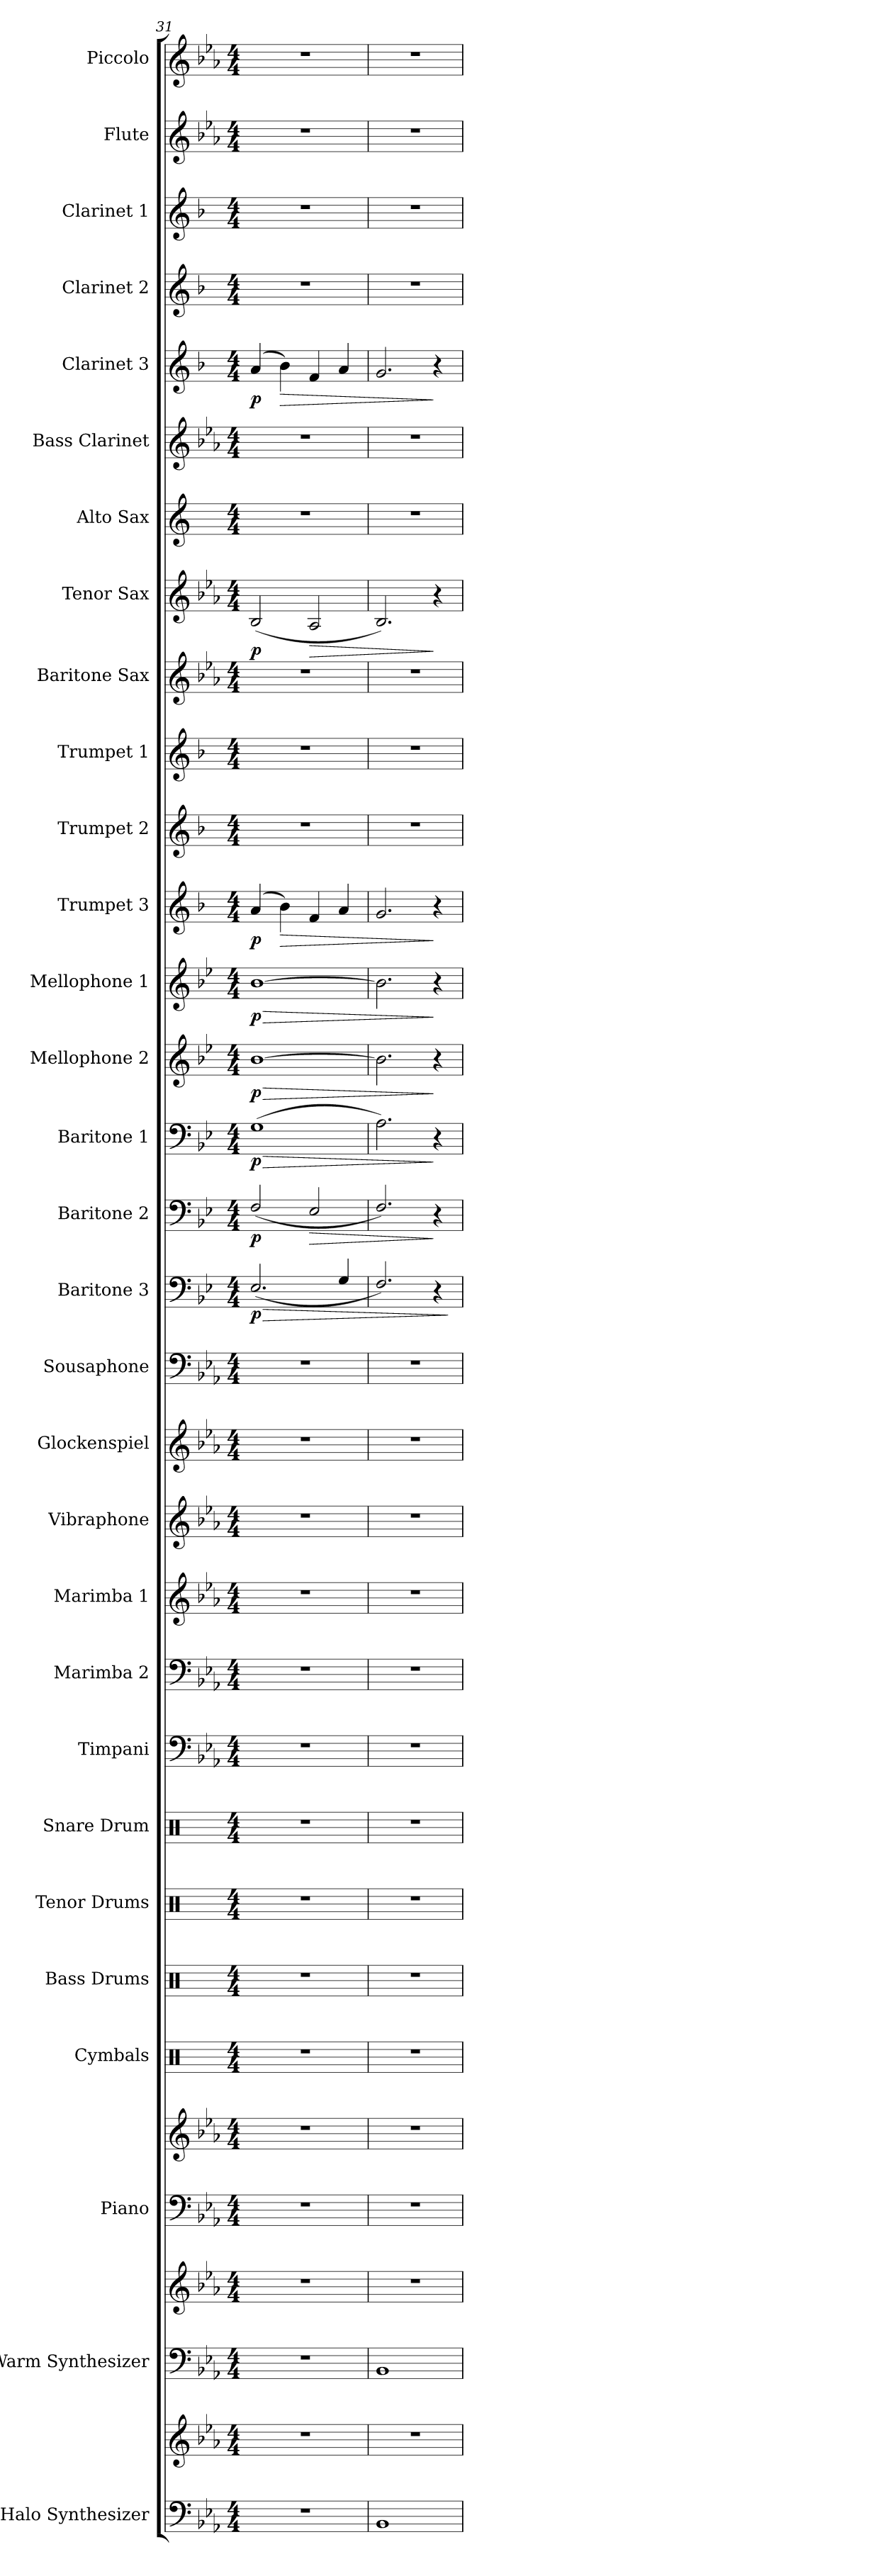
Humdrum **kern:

**kern	**kern	**kern	**kern	**kern	**kern	**kern	**kern	**kern	**kern	**kern	**kern	**kern	**kern	**kern	**kern	**kern	**dynam	**kern	**dynam	**kern	**dynam	**kern	**dynam	**kern	**dynam	**kern	**dynam	**kern	**kern	**kern	**kern	**dynam	**kern	**kern	**kern	**dynam	**kern	**kern	**kern	**kern
*part30	*part30	*part29	*part29	*part28	*part28	*part27	*part26	*part25	*part24	*part23	*part22	*part21	*part20	*part19	*part18	*part17	*part17	*part16	*part16	*part15	*part15	*part14	*part14	*part13	*part13	*part12	*part12	*part11	*part10	*part9	*part8	*part8	*part7	*part6	*part5	*part5	*part4	*part3	*part2	*part1
*staff33	*staff32	*staff31	*staff30	*staff29	*staff28	*staff27	*staff26	*staff25	*staff24	*staff23	*staff22	*staff21	*staff20	*staff19	*staff18	*staff17	*staff17	*staff16	*staff16	*staff15	*staff15	*staff14	*staff14	*staff13	*staff13	*staff12	*staff12	*staff11	*staff10	*staff9	*staff8	*staff8	*staff7	*staff6	*staff5	*staff5	*staff4	*staff3	*staff2	*staff1
*I"Halo Synthesizer	*	*I"Warm Synthesizer	*	*I"Piano	*	*I"Cymbals	*I"Bass Drums	*I"Tenor Drums	*I"Snare Drum	*I"Timpani	*I"Marimba 2	*I"Marimba 1	*I"Vibraphone	*I"Glockenspiel	*I"Sousaphone	*I"Baritone 3	*	*I"Baritone 2	*	*I"Baritone 1	*	*I"Mellophone 2	*	*I"Mellophone 1	*	*I"Trumpet 3	*	*I"Trumpet 2	*I"Trumpet 1	*I"Baritone Sax	*I"Tenor Sax	*	*I"Alto Sax	*I"Bass Clarinet	*I"Clarinet 3	*	*I"Clarinet 2	*I"Clarinet 1	*I"Flute	*I"Piccolo
*I'Synth. 2	*	*I'Synth. 1	*	*I'Pno.	*	*I'Cym.	*I'B.D.	*I'T.D.	*I'S.D.	*I'Timp.	*I'Mrm. 2	*I'Mrm. 1	*I'Vib.	*I'Glk.	*	*I'Bar. 3	*	*I'Bar. 2	*	*I'Bar. 1	*	*I'Mph. 2	*	*I'Mph. 1	*	*I'Tpt. 3	*	*I'Tpt. 2	*I'Tpt. 1	*I'Bari. Sax.	*I'T. Sax.	*	*I'A. Sax.	*I'B. Cl.	*I'Cl. 3	*	*I'Cl. 2	*I'Cl. 1	*I'Fl.	*I'Picc.
*clefF4	*clefG2	*clefF4	*clefG2	*clefF4	*clefG2	*clefX	*clefX	*clefX	*clefX	*clefF4	*clefF4	*clefG2	*clefG2	*clefG2	*clefF4	*clefF4	*	*clefF4	*	*clefF4	*	*clefG2	*	*clefG2	*	*clefG2	*	*clefG2	*clefG2	*clefG2	*clefG2	*	*clefG2	*clefG2	*clefG2	*	*clefG2	*clefG2	*clefG2	*clefG2
*	*	*	*	*	*	*	*	*	*	*	*	*	*	*ITrd-14c-24	*	*ITrd4c7	*	*ITrd4c7	*	*ITrd4c7	*	*ITrd4c7	*	*ITrd4c7	*	*ITrd1c2	*	*ITrd1c2	*ITrd1c2	*ITrd12c21	*ITrd8c14	*	*ITrd5c9	*ITrd8c14	*ITrd1c2	*	*ITrd1c2	*ITrd1c2	*	*ITrd-7c-12
*k[b-e-a-]	*k[b-e-a-]	*k[b-e-a-]	*k[b-e-a-]	*k[b-e-a-]	*k[b-e-a-]	*k[]	*k[]	*k[]	*k[]	*k[b-e-a-]	*k[b-e-a-]	*k[b-e-a-]	*k[b-e-a-]	*k[b-e-a-]	*k[b-e-a-]	*k[b-e-a-]	*	*k[b-e-a-]	*	*k[b-e-a-]	*	*k[b-e-a-]	*	*k[b-e-a-]	*	*k[b-e-a-]	*	*k[b-e-a-]	*k[b-e-a-]	*k[b-e-a-]	*k[b-e-a-]	*	*k[b-e-a-]	*k[b-e-a-]	*k[b-e-a-]	*	*k[b-e-a-]	*k[b-e-a-]	*k[b-e-a-]	*k[b-e-a-]
*M4/4	*M4/4	*M4/4	*M4/4	*M4/4	*M4/4	*M4/4	*M4/4	*M4/4	*M4/4	*M4/4	*M4/4	*M4/4	*M4/4	*M4/4	*M4/4	*M4/4	*	*M4/4	*	*M4/4	*	*M4/4	*	*M4/4	*	*M4/4	*	*M4/4	*M4/4	*M4/4	*M4/4	*	*M4/4	*M4/4	*M4/4	*	*M4/4	*M4/4	*M4/4	*M4/4
=31	=31	=31	=31	=31	=31	=31	=31	=31	=31	=31	=31	=31	=31	=31	=31	=31	=31	=31	=31	=31	=31	=31	=31	=31	=31	=31	=31	=31	=31	=31	=31	=31	=31	=31	=31	=31	=31	=31	=31	=31
!	!	!	!	!	!	!	!	!	!	!	!	!	!	!	!	!	!LO:HP:b	!	!	!	!LO:HP:b	!	!LO:HP:b	!	!LO:HP:b	!	!	!	!	!	!	!	!	!	!	!	!	!	!	!
!	!	!	!	!	!	!	!	!	!	!	!	!	!	!	!	!	!LO:DY:n=1:b	!	!LO:DY:b	!	!LO:DY:n=1:b	!	!LO:DY:n=1:b	!	!LO:DY:n=1:b	!	!LO:DY:b	!	!	!	!	!LO:DY:b	!	!	!	!LO:DY:b	!	!	!	!
1r	1r	1r	1r	1r	1r	1r	1r	1r	1r	1r	1r	1r	1r	1r	1r	(<2.AA-/	> p	(<2BB-/	p	(<1C	> p	[1e-	> p	[1e-	> p	(>4g/	p	1r	1r	1r	(<2BB-/	p	1r	1r	(>4g/	p	1r	1r	1r	1r
!	!	!	!	!	!	!	!	!	!	!	!	!	!	!	!	!	!	!	!	!	!	!	!	!	!	!	!LO:HP:b	!	!	!	!	!	!	!	!	!LO:HP:b	!	!	!	!
.	.	.	.	.	.	.	.	.	.	.	.	.	.	.	.	.	.	.	.	.	.	.	.	.	.	4a-\)	>	.	.	.	.	.	.	.	4a-\)	>	.	.	.	.
!	!	!	!	!	!	!	!	!	!	!	!	!	!	!	!	!	!	!	!LO:HP:b	!	!	!	!	!	!	!	!	!	!	!	!	!LO:HP:b	!	!	!	!	!	!	!	!
.	.	.	.	.	.	.	.	.	.	.	.	.	.	.	.	.	.	2AA-/	>	.	.	.	.	.	.	4e-/	.	.	.	.	2AA-/	>	.	.	4e-/	.	.	.	.	.
.	.	.	.	.	.	.	.	.	.	.	.	.	.	.	.	4C/	.	.	.	.	.	.	.	.	.	4g/	.	.	.	.	.	.	.	.	4g/	.	.	.	.	.
=32	=32	=32	=32	=32	=32	=32	=32	=32	=32	=32	=32	=32	=32	=32	=32	=32	=32	=32	=32	=32	=32	=32	=32	=32	=32	=32	=32	=32	=32	=32	=32	=32	=32	=32	=32	=32	=32	=32	=32	=32
1BB-	1r	1BB-	1r	1r	1r	1r	1r	1r	1r	1r	1r	1r	1r	1r	1r	2.BB-/)	.	2.BB-/)	.	2.D\)	.	2.e-\]	.	2.e-\]	.	2.f/	.	1r	1r	1r	2.BB-/)	.	1r	1r	2.f/	.	1r	1r	1r	1r
.	.	.	.	.	.	.	.	.	.	.	.	.	.	.	.	4r	.	4r	]	4r	]	4r	]	4r	]	4r	]	.	.	.	4r	]	.	.	4r	]	.	.	.	.
.	.	.	.	.	.	.	.	.	.	.	.	.	.	.	.	.	]	.	.	.	.	.	.	.	.	.	.	.	.	.	.	.	.	.	.	.	.	.	.	.
=	=	=	=	=	=	=	=	=	=	=	=	=	=	=	=	=	=	=	=	=	=	=	=	=	=	=	=	=	=	=	=	=	=	=	=	=	=	=	=	=
*-	*-	*-	*-	*-	*-	*-	*-	*-	*-	*-	*-	*-	*-	*-	*-	*-	*-	*-	*-	*-	*-	*-	*-	*-	*-	*-	*-	*-	*-	*-	*-	*-	*-	*-	*-	*-	*-	*-	*-	*-
